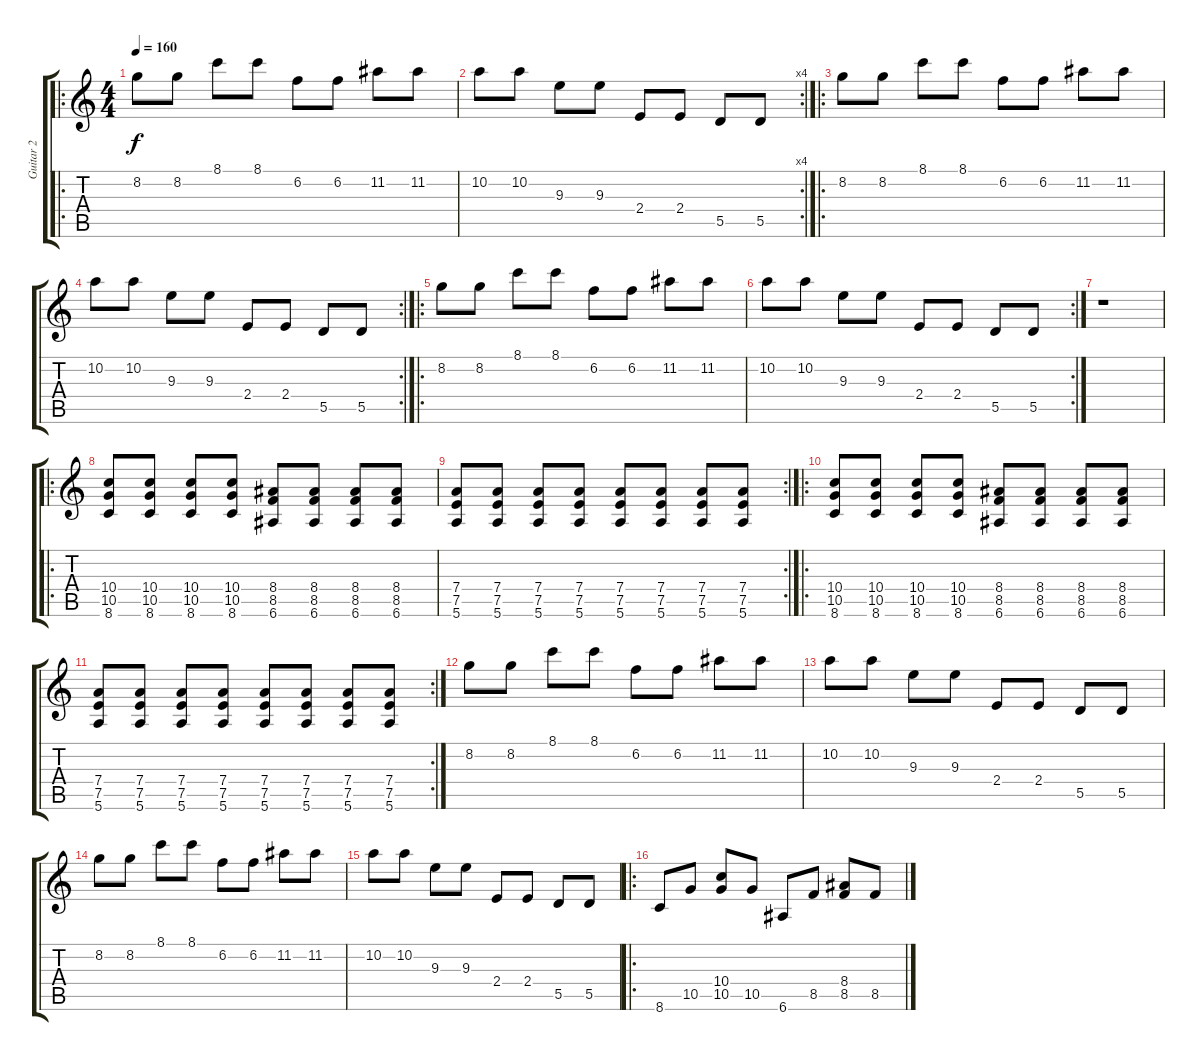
\track ("Guitar 2" "Guitar 2") {instrument overdrivenguitar}
\staff {score tabs}
\tuning (E4 B3 G3 D3 A2 E2) {hide}
\ro
\ts (4 4)
\tempo 160
\clef g2
\ks c
8.2.8{dy f} 8.2.8 8.1.8 8.1.8 6.2.8 6.2.8 11.2.8 11.2.8 |
\rc 4
10.2.8 10.2.8 9.3.8 9.3.8 2.4.8 2.4.8 5.5.8 5.5.8 |
\ro
8.2.8 8.2.8 8.1.8 8.1.8 6.2.8 6.2.8 11.2.8 11.2.8 |
\rc 2
10.2.8 10.2.8 9.3.8 9.3.8 2.4.8 2.4.8 5.5.8 5.5.8 |
\ro
8.2.8 8.2.8 8.1.8 8.1.8 6.2.8 6.2.8 11.2.8 11.2.8 |
\rc 2
10.2.8 10.2.8 9.3.8 9.3.8 2.4.8 2.4.8 5.5.8 5.5.8 |
r.1 |
\ro
(10.4 10.5 8.6).8 (10.4 10.5 8.6).8 (10.4 10.5 8.6).8 (10.4 10.5 8.6).8 (8.4 8.5 6.6).8 (8.4 8.5 6.6).8 (8.4 8.5 6.6).8 (8.4 8.5 6.6).8 |
\rc 2
(7.4 7.5 5.6).8 (7.4 7.5 5.6).8 (7.4 7.5 5.6).8 (7.4 7.5 5.6).8 (7.4 7.5 5.6).8 (7.4 7.5 5.6).8 (7.4 7.5 5.6).8 (7.4 7.5 5.6).8 |
\ro
(10.4 10.5 8.6).8 (10.4 10.5 8.6).8 (10.4 10.5 8.6).8 (10.4 10.5 8.6).8 (8.4 8.5 6.6).8 (8.4 8.5 6.6).8 (8.4 8.5 6.6).8 (8.4 8.5 6.6).8 |
\rc 2
(7.4 7.5 5.6).8 (7.4 7.5 5.6).8 (7.4 7.5 5.6).8 (7.4 7.5 5.6).8 (7.4 7.5 5.6).8 (7.4 7.5 5.6).8 (7.4 7.5 5.6).8 (7.4 7.5 5.6).8 |
8.2.8 8.2.8 8.1.8 8.1.8 6.2.8 6.2.8 11.2.8 11.2.8 |
10.2.8 10.2.8 9.3.8 9.3.8 2.4.8 2.4.8 5.5.8 5.5.8 |
8.2.8 8.2.8 8.1.8 8.1.8 6.2.8 6.2.8 11.2.8 11.2.8 |
10.2.8 10.2.8 9.3.8 9.3.8 2.4.8 2.4.8 5.5.8 5.5.8 |
\ro
8.6.8 10.5.8 (10.4 10.5).8 10.5.8 6.6.8 8.5.8 (8.4 8.5).8 8.5.8
